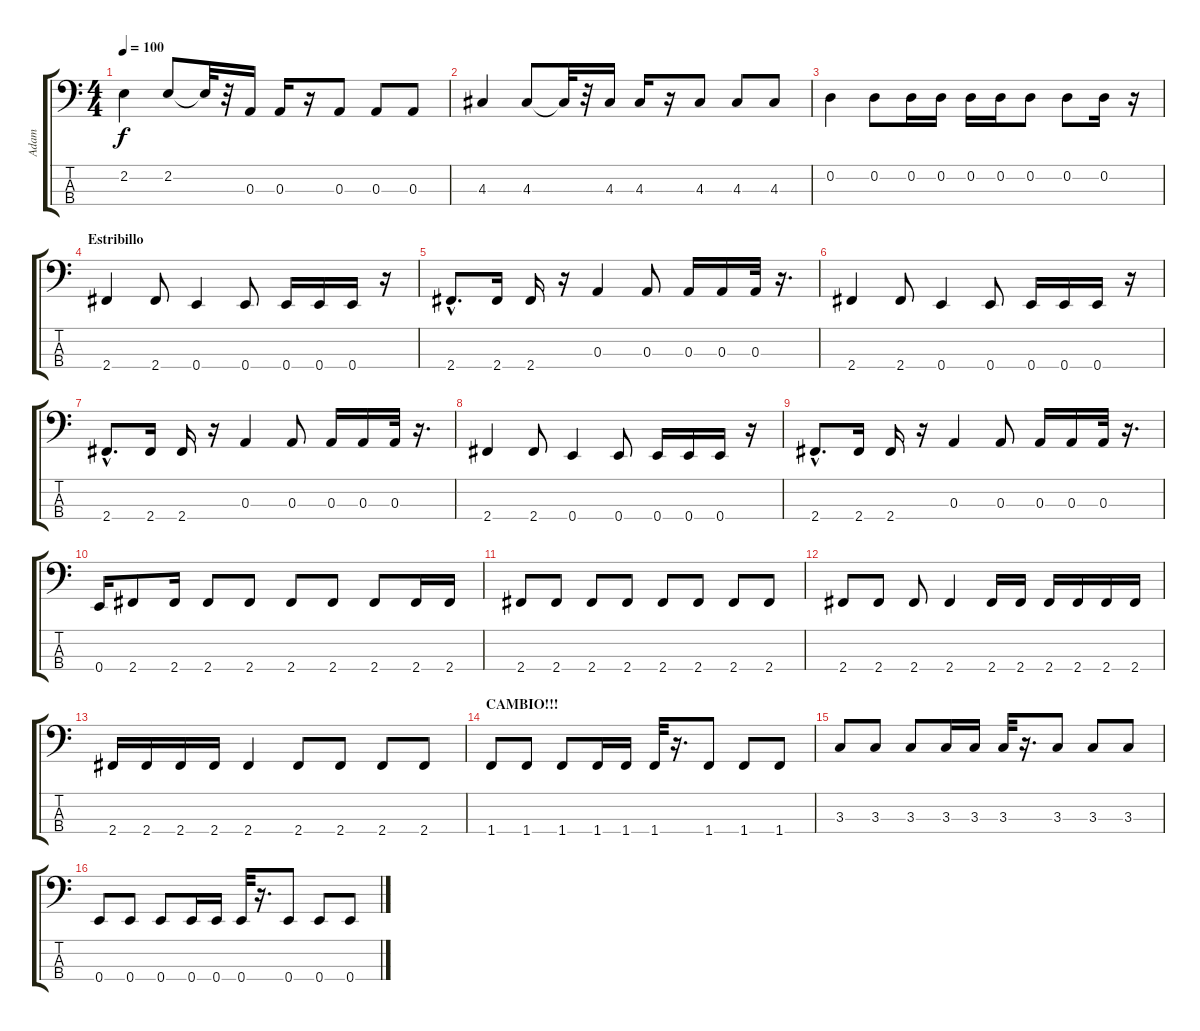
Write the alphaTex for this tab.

\track ("Adam" "Adam") {instrument electricbassfinger}
\staff {score tabs}
\tuning (G2 D2 A1 E1) {hide}
\ts (4 4)
\tempo 100
\clef f4
\ks c
2.2.4{dy f} 2.2.8 2.2{t}.32 r.32 0.3.16 0.3.16 r.16 0.3.8 0.3.8 0.3.8 |
4.3.4 4.3.8 4.3{t}.32 r.32 4.3.16 4.3.16 r.16 4.3.8 4.3.8 4.3.8 |
0.2.4 0.2.8 0.2.16 0.2.16 0.2.16 0.2.16 0.2.8 0.2.8 0.2.16 r.16 |
\section ("" "Estribillo")
2.4.4 2.4.8 0.4.4 0.4.8 0.4.16 0.4.16 0.4.16 r.16 |
2.4{hac}.8{d} 2.4.16 2.4.16 r.16 0.3.4 0.3.8 0.3.16 0.3.16 0.3.32 r.16{d} |
2.4.4 2.4.8 0.4.4 0.4.8 0.4.16 0.4.16 0.4.16 r.16 |
2.4{hac}.8{d} 2.4.16 2.4.16 r.16 0.3.4 0.3.8 0.3.16 0.3.16 0.3.32 r.16{d} |
2.4.4 2.4.8 0.4.4 0.4.8 0.4.16 0.4.16 0.4.16 r.16 |
2.4{hac}.8{d} 2.4.16 2.4.16 r.16 0.3.4 0.3.8 0.3.16 0.3.16 0.3.32 r.16{d} |
0.4.16 2.4.8 2.4.16 2.4.8 2.4.8 2.4.8 2.4.8 2.4.8 2.4.16 2.4.16 |
2.4.8 2.4.8 2.4.8 2.4.8 2.4.8 2.4.8 2.4.8 2.4.8 |
2.4.8 2.4.8 2.4.8 2.4.4 2.4.16 2.4.16 2.4.16 2.4.16 2.4.16 2.4.16 |
2.4.16 2.4.16 2.4.16 2.4.16 2.4.4 2.4.8 2.4.8 2.4.8 2.4.8 |
\section ("" "CAMBIO!!!")
1.4.8 1.4.8 1.4.8 1.4.16 1.4.16 1.4.32 r.16{d} 1.4.8 1.4.8 1.4.8 |
3.3.8 3.3.8 3.3.8 3.3.16 3.3.16 3.3.32 r.16{d} 3.3.8 3.3.8 3.3.8 |
0.4.8 0.4.8 0.4.8 0.4.16 0.4.16 0.4.32 r.16{d} 0.4.8 0.4.8 0.4.8
